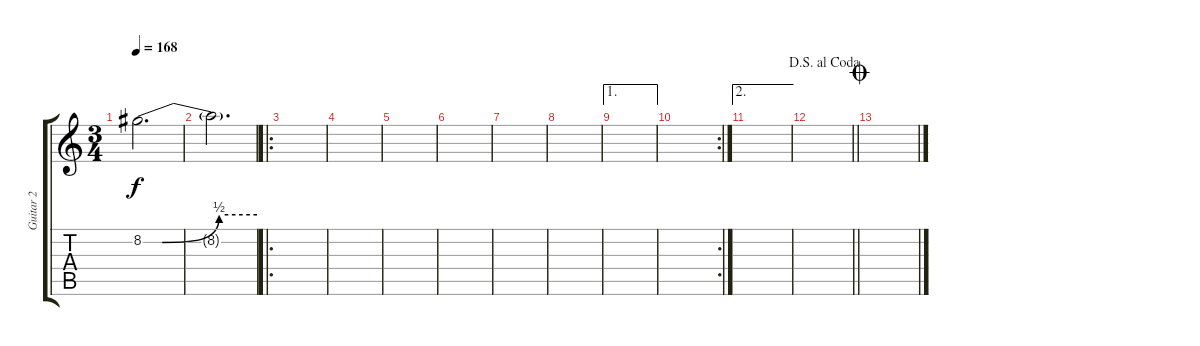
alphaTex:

\track ("Guitar 2" "Guitar 2") {instrument overdrivenguitar}
\staff {score tabs}
\tuning (E4 C4 G3 C3 G2 C2) {hide}
\ts (3 4)
\tempo 168
\clef g2
\ks c
8.2{be (custom 0 0 10 0 40 2 60 2)}.2{d dy f} |
8.2{t}.2{d} |
\ro
|
|
|
|
|
|
\ae 1
|
\rc 2
|
\ae 2
|
\jump dalsegnoalcoda
\barLineRight lightlight
|
\jump coda
